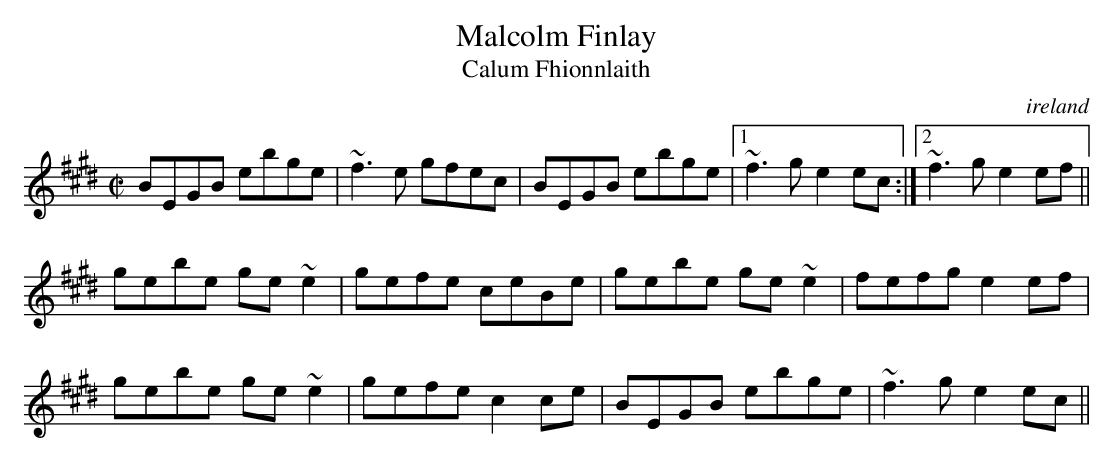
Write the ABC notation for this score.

X:1
T:Malcolm Finlay
T:Calum Fhionnlaith
O:ireland
M:C|
K:E
BEGB ebge|~f3e gfec|BEGB ebge|1 ~f3g e2ec:|2 ~f3g e2ef||
gebe ge~e2|gefe ceBe|gebe ge~e2|fefg e2ef|
gebe ge~e2|gefe c2ce|BEGB ebge|~f3g e2ec||
